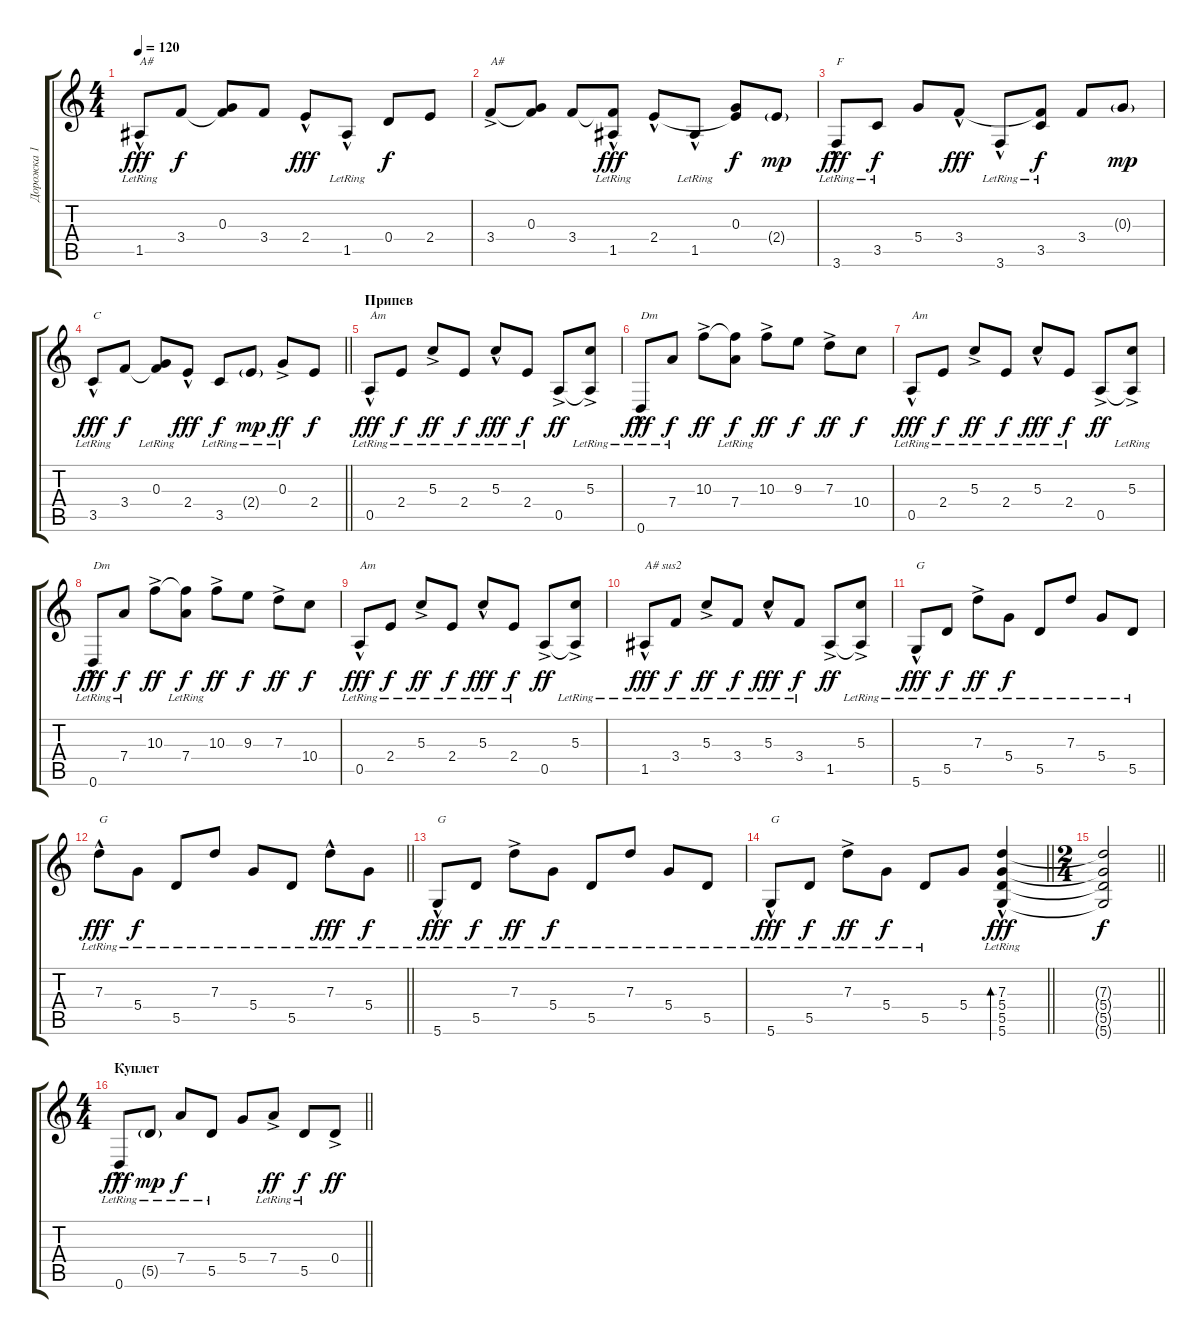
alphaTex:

\track ("Дорожка 1" "Дорожка 1") {instrument acousticguitarsteel}
\staff {score tabs}
\tuning (E4 B3 G3 D3 A2 D2) {hide}
\ts (4 4)
\tempo 120
\clef g2
\ks c
1.5{hac lr}.8{txt "A#" dy fff} 3.4.8{dy f} (0.3 3.4{t}).8 3.4.8 2.4{hac}.8{dy fff} 1.5{hac lr}.8 0.4.8{dy f} 2.4.8 |
3.4{ac}.8{txt "A#"} (0.3 3.4{t}).8 3.4.8 (3.4{t} 1.5{hac lr}).8{dy fff} 2.4{hac}.8 1.5{hac lr}.8 (0.3 2.4{t}).8{dy f} 2.4{g}.8{dy mp} |
3.6{hac lr}.8{txt "F" dy fff} 3.5{lr}.8{dy f} 5.4.8 3.4{hac}.8{dy fff} 3.6{hac lr}.8 (3.4{t} 3.5{lr}).8{dy f} 3.4.8 0.3{g}.8{dy mp} |
\barLineRight lightlight
3.5{hac lr}.8{txt "C" dy fff} 3.4.8{dy f} (0.3{lr} 3.4{t}).8 2.4{hac}.8{dy fff} 3.5{lr}.8{dy f} 2.4{g lr}.8{dy mp} 0.3{ac lr}.8{dy ff} 2.4.8{dy f} |
\section ("" "Припев")
0.5{hac lr}.8{txt "Am" dy fff} 2.4{lr}.8{dy f} 5.3{ac lr}.8{dy ff} 2.4{lr}.8{dy f} 5.3{hac lr}.8{dy fff} 2.4{lr}.8{dy f} 0.5{ac}.8{dy ff} (5.3{ac lr} 0.5{t}).8 |
0.6{hac lr}.8{txt "Dm" dy fff} 7.4{lr}.8{dy f} 10.3{ac}.8{dy ff} (10.3{t} 7.4{lr}).8{dy f} 10.3{ac}.8{dy ff} 9.3.8{dy f} 7.3{ac}.8{dy ff} 10.4.8{dy f} |
0.5{hac lr}.8{txt "Am" dy fff} 2.4{lr}.8{dy f} 5.3{ac lr}.8{dy ff} 2.4{lr}.8{dy f} 5.3{hac lr}.8{dy fff} 2.4{lr}.8{dy f} 0.5{ac}.8{dy ff} (5.3{ac lr} 0.5{t}).8 |
0.6{hac lr}.8{txt "Dm" dy fff} 7.4{lr}.8{dy f} 10.3{ac}.8{dy ff} (10.3{t} 7.4{lr}).8{dy f} 10.3{ac}.8{dy ff} 9.3.8{dy f} 7.3{ac}.8{dy ff} 10.4.8{dy f} |
0.5{hac lr}.8{txt "Am" dy fff} 2.4{lr}.8{dy f} 5.3{ac lr}.8{dy ff} 2.4{lr}.8{dy f} 5.3{hac lr}.8{dy fff} 2.4{lr}.8{dy f} 0.5{ac}.8{dy ff} (5.3{ac lr} 0.5{t}).8 |
1.5{hac lr}.8{txt "A# sus2" dy fff} 3.4{lr}.8{dy f} 5.3{ac lr}.8{dy ff} 3.4{lr}.8{dy f} 5.3{hac lr}.8{dy fff} 3.4{lr}.8{dy f} 1.5{ac}.8{dy ff} (5.3{ac lr} 1.5{t}).8 |
5.6{hac lr}.8{txt "G" dy fff} 5.5{lr}.8{dy f} 7.3{ac lr}.8{dy ff} 5.4{lr}.8{dy f} 5.5{lr}.8 7.3{lr}.8 5.4{lr}.8 5.5{lr}.8 |
\barLineRight lightlight
7.3{hac lr}.8{txt "G" dy fff} 5.4{lr}.8{dy f} 5.5{lr}.8 7.3{lr}.8 5.4{lr}.8 5.5{lr}.8 7.3{hac lr}.8{dy fff} 5.4{lr}.8{dy f} |
5.6{hac lr}.8{txt "G" dy fff} 5.5{lr}.8{dy f} 7.3{ac lr}.8{dy ff} 5.4{lr}.8{dy f} 5.5{lr}.8 7.3{lr}.8 5.4{lr}.8 5.5{lr}.8 |
\barLineRight lightlight
5.6{hac lr}.8{txt "G" dy fff} 5.5{lr}.8{dy f} 7.3{ac lr}.8{dy ff} 5.4{lr}.8{dy f} 5.5{lr}.8 5.4.8 (7.3{hac lr} 5.4{hac} 5.5 5.6{hac}).4{bd 120 dy fff} |
\ts (2 4)
\barLineRight lightlight
(7.3{t} 5.4{t} 5.5{t} 5.6{t}).2{dy f} |
\ts (4 4)
\section ("" "Куплет")
\barLineRight lightlight
0.6{hac lr}.8{dy fff} 5.5{g lr}.8{dy mp} 7.4{lr}.8{dy f} 5.5{lr}.8 5.4.8 7.4{ac lr}.8{dy ff} 5.5{lr}.8{dy f} 0.4{ac}.8{dy ff}
